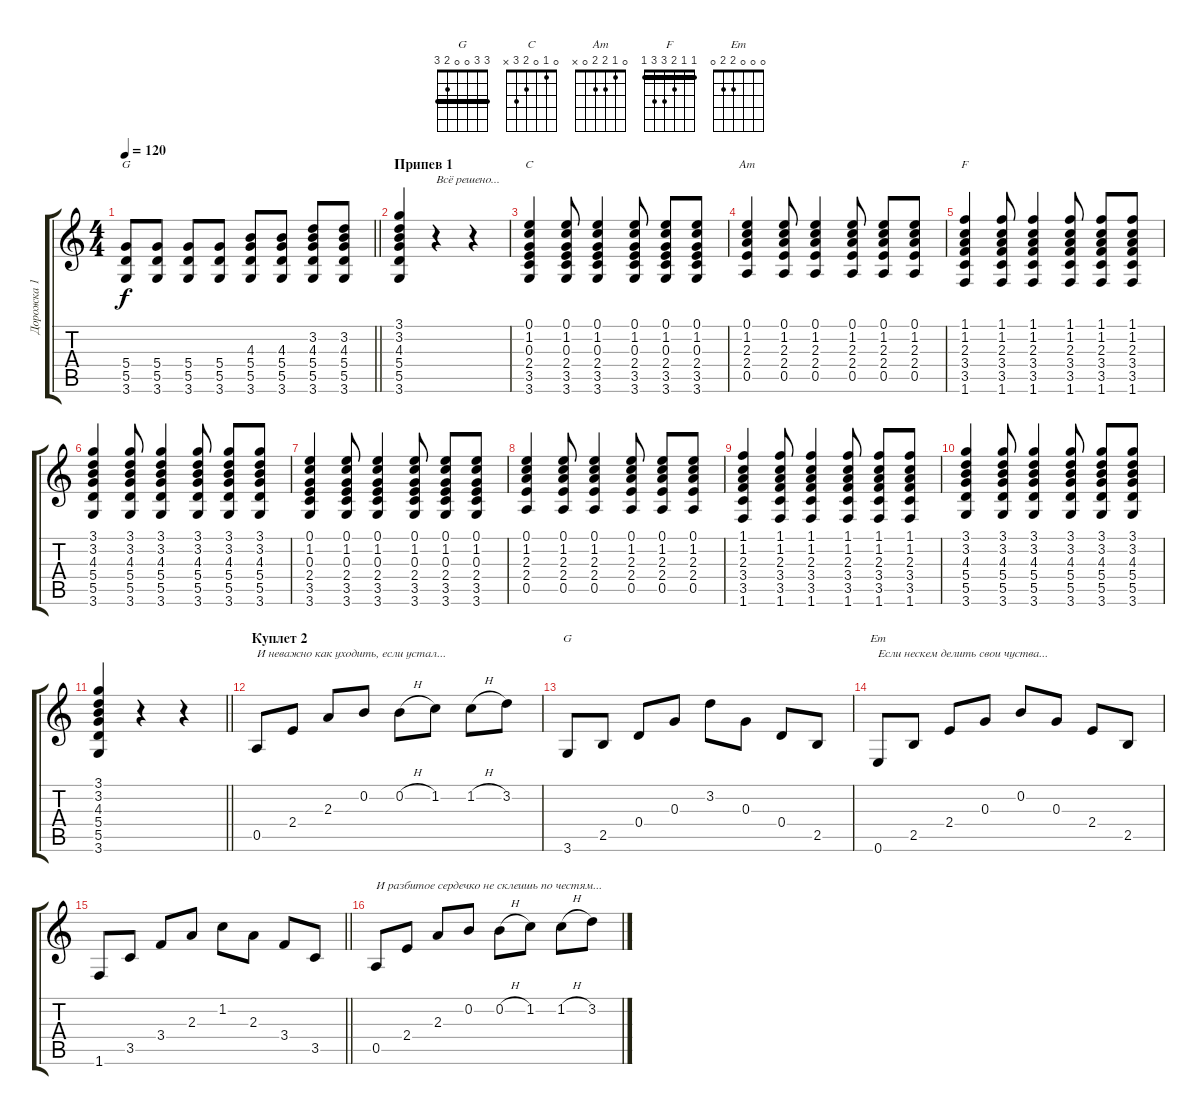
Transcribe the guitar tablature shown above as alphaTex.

\track ("Дорожка 1" "Дорожка 1") {instrument acousticguitarsteel}
\staff {score tabs}
\tuning (E4 B3 G3 D3 A2 E2) {hide}
\chord ("G" 3 3 4 5 5 3) {barre 3}
\chord ("C" 0 1 0 2 3 x)
\chord ("Am" 0 1 2 2 0 x)
\chord ("F" 1 1 2 3 3 1) {barre 1}
\chord ("G" 3 3 0 0 2 3) {barre 3}
\chord ("Em" 0 0 0 2 2 0)
\ts (4 4)
\tempo 120
\clef g2
\barLineRight lightlight
\ks c
(5.4 5.5 3.6).8{ch "G" dy f} (5.4 5.5 3.6).8 (5.4 5.5 3.6).8 (5.4 5.5 3.6).8 (4.3 5.4 5.5 3.6).8 (4.3 5.4 5.5 3.6).8 (3.2 4.3 5.4 5.5 3.6).8 (3.2 4.3 5.4 5.5 3.6).8 |
\section ("" "Припев 1")
(3.1 3.2 4.3 5.4 5.5 3.6).4 r.4{txt "Всё решено..."} r.4 |
(0.1 1.2 0.3 2.4 3.5 3.6).4{ch "C"} (0.1 1.2 0.3 2.4 3.5 3.6).8 (0.1 1.2 0.3 2.4 3.5 3.6).4 (0.1 1.2 0.3 2.4 3.5 3.6).8 (0.1 1.2 0.3 2.4 3.5 3.6).8 (0.1 1.2 0.3 2.4 3.5 3.6).8 |
(0.1 1.2 2.3 2.4 0.5).4{ch "Am"} (0.1 1.2 2.3 2.4 0.5).8 (0.1 1.2 2.3 2.4 0.5).4 (0.1 1.2 2.3 2.4 0.5).8 (0.1 1.2 2.3 2.4 0.5).8 (0.1 1.2 2.3 2.4 0.5).8 |
(1.1 1.2 2.3 3.4 3.5 1.6).4{ch "F"} (1.1 1.2 2.3 3.4 3.5 1.6).8 (1.1 1.2 2.3 3.4 3.5 1.6).4 (1.1 1.2 2.3 3.4 3.5 1.6).8 (1.1 1.2 2.3 3.4 3.5 1.6).8 (1.1 1.2 2.3 3.4 3.5 1.6).8 |
(3.1 3.2 4.3 5.4 5.5 3.6).4 (3.1 3.2 4.3 5.4 5.5 3.6).8 (3.1 3.2 4.3 5.4 5.5 3.6).4 (3.1 3.2 4.3 5.4 5.5 3.6).8 (3.1 3.2 4.3 5.4 5.5 3.6).8 (3.1 3.2 4.3 5.4 5.5 3.6).8 |
(0.1 1.2 0.3 2.4 3.5 3.6).4 (0.1 1.2 0.3 2.4 3.5 3.6).8 (0.1 1.2 0.3 2.4 3.5 3.6).4 (0.1 1.2 0.3 2.4 3.5 3.6).8 (0.1 1.2 0.3 2.4 3.5 3.6).8 (0.1 1.2 0.3 2.4 3.5 3.6).8 |
(0.1 1.2 2.3 2.4 0.5).4 (0.1 1.2 2.3 2.4 0.5).8 (0.1 1.2 2.3 2.4 0.5).4 (0.1 1.2 2.3 2.4 0.5).8 (0.1 1.2 2.3 2.4 0.5).8 (0.1 1.2 2.3 2.4 0.5).8 |
(1.1 1.2 2.3 3.4 3.5 1.6).4 (1.1 1.2 2.3 3.4 3.5 1.6).8 (1.1 1.2 2.3 3.4 3.5 1.6).4 (1.1 1.2 2.3 3.4 3.5 1.6).8 (1.1 1.2 2.3 3.4 3.5 1.6).8 (1.1 1.2 2.3 3.4 3.5 1.6).8 |
(3.1 3.2 4.3 5.4 5.5 3.6).4 (3.1 3.2 4.3 5.4 5.5 3.6).8 (3.1 3.2 4.3 5.4 5.5 3.6).4 (3.1 3.2 4.3 5.4 5.5 3.6).8 (3.1 3.2 4.3 5.4 5.5 3.6).8 (3.1 3.2 4.3 5.4 5.5 3.6).8 |
\barLineRight lightlight
(3.1 3.2 4.3 5.4 5.5 3.6).4 r.4 r.4 |
\section ("" "Куплет 2")
0.5.8{txt "И неважно как уходить, если устал..."} 2.4.8 2.3.8 0.2.8 0.2{h}.8 1.2.8 1.2{h}.8 3.2.8 |
3.6.8{ch "G"} 2.5.8 0.4.8 0.3.8 3.2.8 0.3.8 0.4.8 2.5.8 |
0.6.8{ch "Em" txt "Если нескем делить свои чуства..."} 2.5.8 2.4.8 0.3.8 0.2.8 0.3.8 2.4.8 2.5.8 |
\barLineRight lightlight
1.6.8 3.5.8 3.4.8 2.3.8 1.2.8 2.3.8 3.4.8 3.5.8 |
0.5.8{txt "И разбитое сердечко не склеишь по честям..."} 2.4.8 2.3.8 0.2.8 0.2{h}.8 1.2.8 1.2{h}.8 3.2.8
